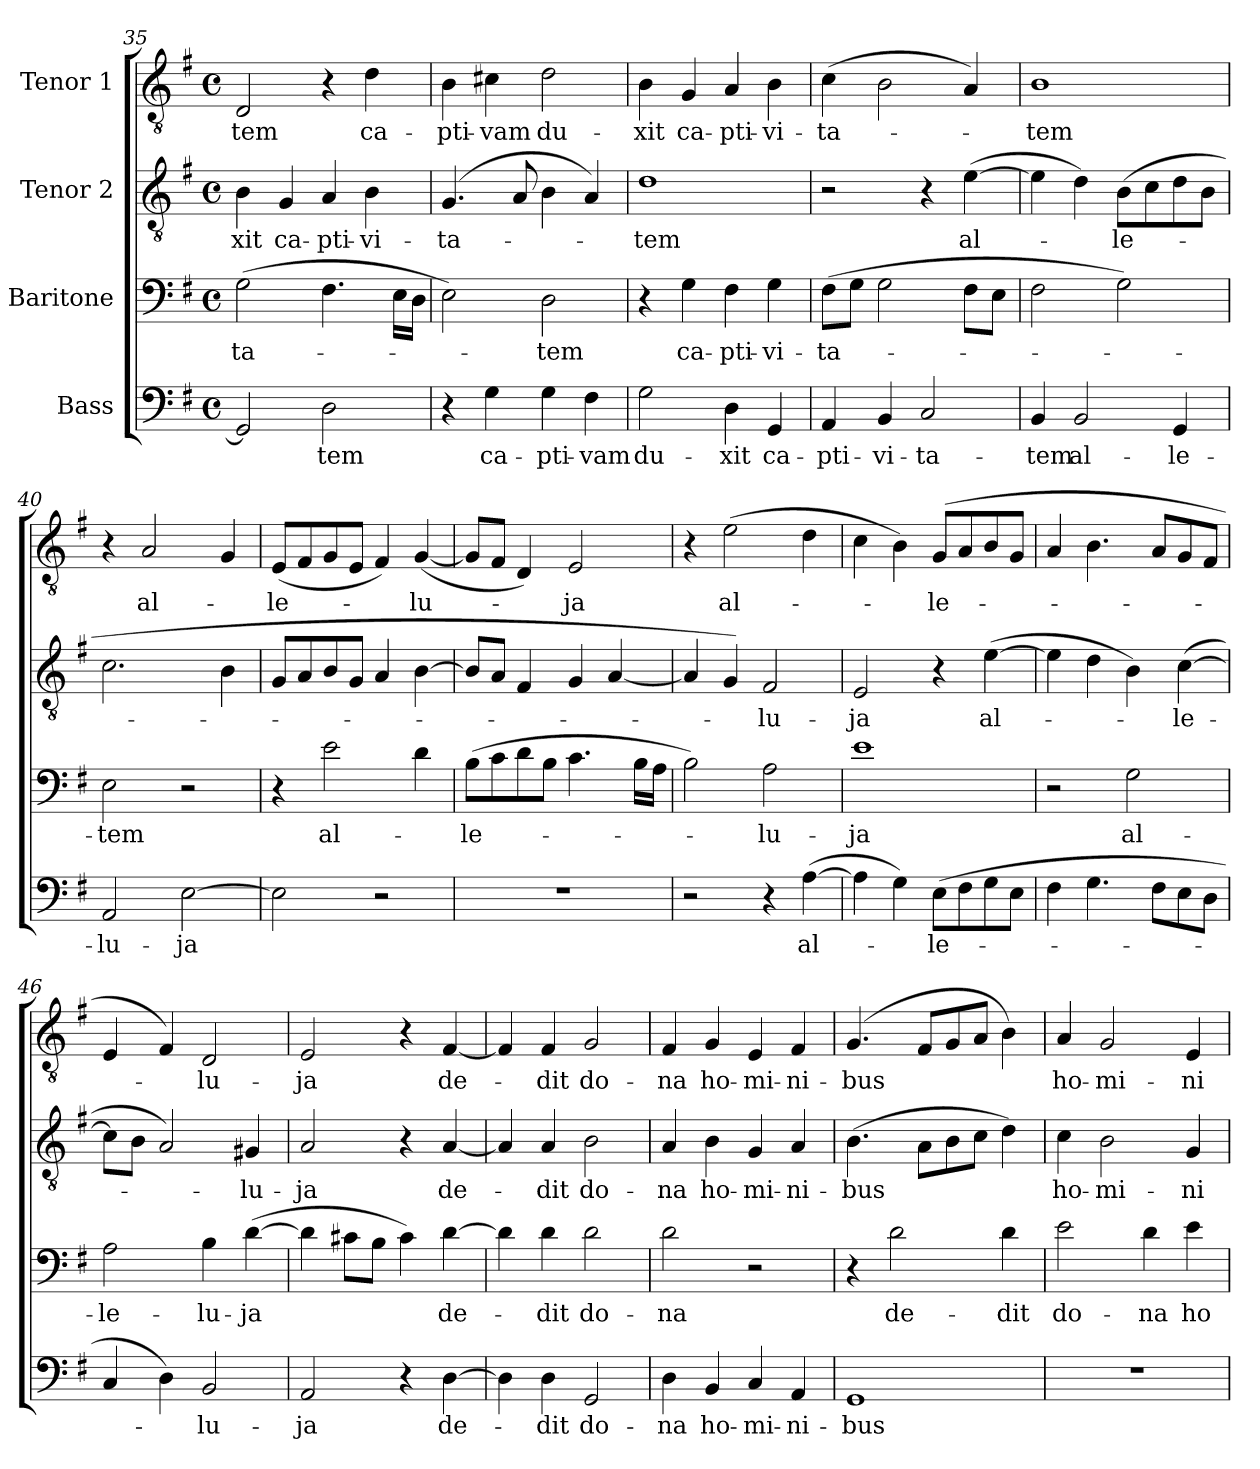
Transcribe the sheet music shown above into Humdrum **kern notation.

**kern	**text	**kern	**text	**kern	**text	**kern	**text
*part4	*part4	*part3	*part3	*part2	*part2	*part1	*part1
*staff4	*staff4	*staff3	*staff3	*staff2	*staff2	*staff1	*staff1
*I"Bass	*	*I"Baritone	*	*I"Tenor 2	*	*I"Tenor 1	*
*clefF4	*	*clefF4	*	*clefGv2	*	*clefGv2	*
*k[f#]	*	*k[f#]	*	*k[f#]	*	*k[f#]	*
*G:	*	*G:	*	*G:	*	*G:	*
*M4/4	*	*M4/4	*	*M4/4	*	*M4/4	*
*met(c)	*	*met(c)	*	*met(c)	*	*met(c)	*
=35	=35	=35	=35	=35	=35	=35	=35
2GG/]	.	(2G\	-ta-	4B\	-xit	2D/	-tem
.	.	.	.	4G/	ca-	.	.
2D\	-tem	4.F#\	.	4A/	-pti-	4r	.
.	.	.	.	4B\	-vi-	4d\	ca-
.	.	16E\LL	.	.	.	.	.
.	.	16D\JJ	.	.	.	.	.
=36	=36	=36	=36	=36	=36	=36	=36
4r	.	2E\)	.	(4.G/	-ta-	4B\	-pti-
4G\	ca-	.	.	.	.	4c#X\	-vam
.	.	.	.	8A/	.	.	.
4G\	-pti-	2D\	-tem	4B\	.	2d\	du-
4F#\	-vam	.	.	4A/)	.	.	.
!!LO:LB:g=z
=37	=37	=37	=37	=37	=37	=37	=37
2G\	du-	4r	.	1d	-tem	4B\	-xit
.	.	4G\	ca-	.	.	4G/	ca-
4D\	-xit	4F#\	-pti-	.	.	4A/	-pti-
4GG/	ca-	4G\	-vi-	.	.	4B\	-vi-
=38	=38	=38	=38	=38	=38	=38	=38
4AA/	-pti-	(8F#\L	-ta-	2r	.	(4c\	-ta-
.	.	8G\J	.	.	.	.	.
4BB/	-vi-	2G\	.	.	.	2B\	.
2C/	-ta-	.	.	4r	.	.	.
.	.	8F#\L	.	([4e\	al-	4A/)	.
.	.	8E\J	.	.	.	.	.
=39	=39	=39	=39	=39	=39	=39	=39
4BB/	-tem	2F#\	.	4e\]	.	1B	-tem
2BB/	al-	.	.	4d\)	.	.	.
.	.	2G\)	.	(8B\L	-le-	.	.
.	.	.	.	8c\	.	.	.
4GG/	-le-	.	.	8d\	.	.	.
.	.	.	.	8B\J	.	.	.
=40	=40	=40	=40	=40	=40	=40	=40
2AA/	-lu-	2E\	-tem	2.c\	.	4r	.
.	.	.	.	.	.	2A/	al-
[2E\	-ja	2r	.	.	.	.	.
.	.	.	.	4B\	.	4G/	.
!!LO:LB:g=z
=41	=41	=41	=41	=41	=41	=41	=41
2E\]	.	4r	.	8G/L	.	(8E/L	-le-
.	.	.	.	8A/	.	8F#/	.
.	.	2e\	al-	8B/	.	8G/	.
.	.	.	.	8G/J	.	8E/J	.
2r	.	.	.	4A/	.	4F#/)	.
.	.	4d\	.	[4B\	.	([4G/	-lu-
=42	=42	=42	=42	=42	=42	=42	=42
1r	.	(8B\L	-le-	8B/L]	.	8G/L]	.
.	.	8c\	.	8A/J	.	8F#/J	.
.	.	8d\	.	4F#/	.	4D/)	.
.	.	8B\J	.	.	.	.	.
.	.	4.c\	.	4G/	.	2E/	-ja
.	.	.	.	[4A/	.	.	.
.	.	16B\LL	.	.	.	.	.
.	.	16A\JJ	.	.	.	.	.
=43	=43	=43	=43	=43	=43	=43	=43
2r	.	2B\)	.	4A/]	.	4r	.
.	.	.	.	4G/)	.	(2e\	al-
4r	.	2A\	-lu-	2F#/	-lu-	.	.
([4A\	al-	.	.	.	.	4d\	.
=44	=44	=44	=44	=44	=44	=44	=44
4A\]	.	1e	-ja	2E/	-ja	4c\	.
4G\)	.	.	.	.	.	4B\)	.
(8E\L	-le-	.	.	4r	.	(8G/L	-le-
8F#\	.	.	.	.	.	8A/	.
8G\	.	.	.	([4e\	al-	8B/	.
8E\J	.	.	.	.	.	8G/J	.
!!LO:PB:g=z
=45	=45	=45	=45	=45	=45	=45	=45
4F#\	.	2r	.	4e\]	.	4A/	.
4.G\	.	.	.	4d\	.	4.B\	.
.	.	2G\	al-	4B\)	.	.	.
8F#\L	.	.	.	.	.	8A/L	.
8E\	.	.	.	([4c\	-le-	8G/	.
8D\J	.	.	.	.	.	8F#/J	.
=46	=46	=46	=46	=46	=46	=46	=46
4C/	.	2A\	-le-	8c\L]	.	4E/	.
.	.	.	.	8B\J	.	.	.
4D\)	.	.	.	2A/)	.	4F#/)	.
2BB/	-lu-	4B\	-lu-	.	.	2D/	-lu-
.	.	([4d\	-ja	4G#X/	-lu-	.	.
=47	=47	=47	=47	=47	=47	=47	=47
2AA/	ja	4d\]	.	2A/	ja	2E/	-ja
.	.	8c#X\L	.	.	.	.	.
.	.	8B\J	.	.	.	.	.
4r	.	4c#\)	.	4r	.	4r	.
[4D\	de-	[4d\	de-	[4A/	de-	[4F#/	de-
=48	=48	=48	=48	=48	=48	=48	=48
4D\]	.	4d\]	.	4A/]	.	4F#/]	.
4D\	-dit	4d\	-dit	4A/	-dit	4F#/	-dit
2GG/	do-	2d\	do-	2B\	do-	2G/	do-
!!LO:LB:g=z
=49	=49	=49	=49	=49	=49	=49	=49
4D\	-na	2d\	-na	4A/	-na	4F#/	-na
4BB/	ho-	.	.	4B\	ho-	4G/	ho-
4C/	-mi-	2r	.	4G/	-mi-	4E/	-mi-
4AA/	-ni-	.	.	4A/	-ni-	4F#/	-ni-
=50	=50	=50	=50	=50	=50	=50	=50
1GG	-bus	4r	.	(4.B\	-bus	(4.G/	-bus
.	.	2d\	de-	.	.	.	.
.	.	.	.	8A\L	.	8F#/L	.
.	.	.	.	8B\	.	8G/	.
.	.	.	.	8c\J	.	8A/J	.
.	.	4d\	-dit	4d\)	.	4B\)	.
=51	=51	=51	=51	=51	=51	=51	=51
1r	.	2e\	do-	4c\	ho-	4A/	ho-
.	.	.	.	2B\	-mi-	2G/	-mi-
.	.	4d\	-na	.	.	.	.
.	.	4e\	ho-	4G/	-ni-	4E/	-ni-
=	=	=	=	=	=	=	=
*-	*-	*-	*-	*-	*-	*-	*-
